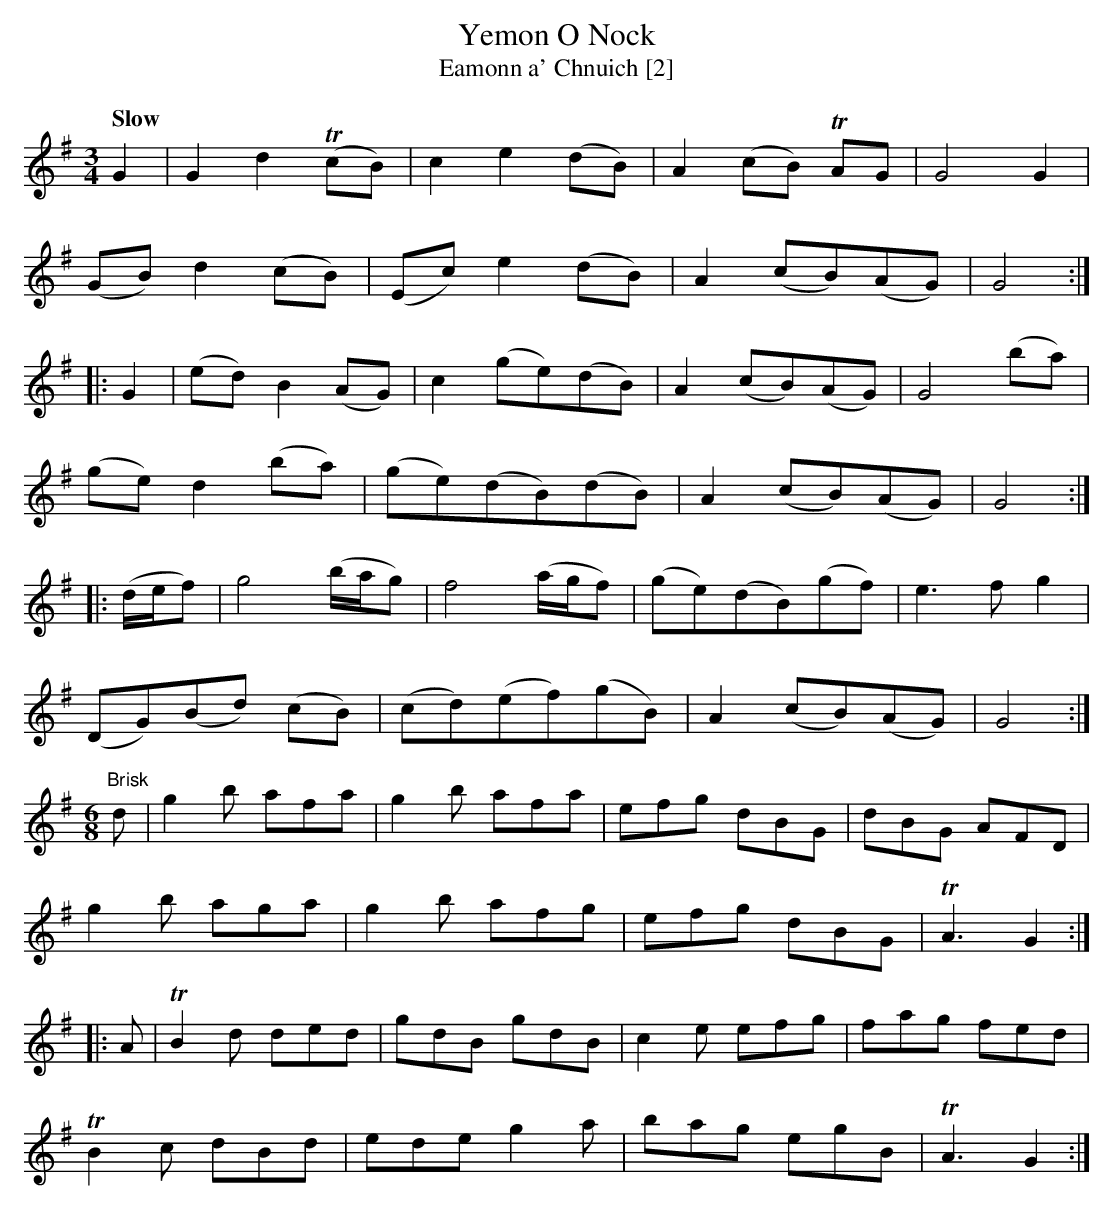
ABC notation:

X:1
T:Yemon O Nock
T:Eamonn a' Chnuich [2]
M:3/4
L:1/8
Q:"Slow"
K:G
G2|G2d2 T(cB)|c2e2 (dB)|A2 (cB) TAG|G4 G2|
(GB) d2 (cB)|(Ec) e2 (dB)|A2 (cB)(AG)|G4:|
|:G2|(ed) B2 (AG)|c2 (ge)(dB)|A2 (cB)(AG)|G4 (ba)|
(ge) d2 (ba)|(ge)(dB)(dB)|A2 (cB)(AG)|G4:|
|:(d/e/f)|g4 (b/a/g)|f4 (a/g/f)|(ge)(dB)(gf)|e3f g2|
(DG)(Bd) (cB)|(cd)(ef)(gB)|A2 (cB)(AG)|G4:|
M:6/8
L:1/8
"Brisk"d|g2b afa|g2b afa|efg dBG|dBG AFD|
g2b aga|g2b afg|efg dBG|TA3 G2:|
|:A|TB2d ded|gdB gdB|c2e efg|fag fed|
TB2c dBd|ede g2a|bag egB|TA3 G2:|]
